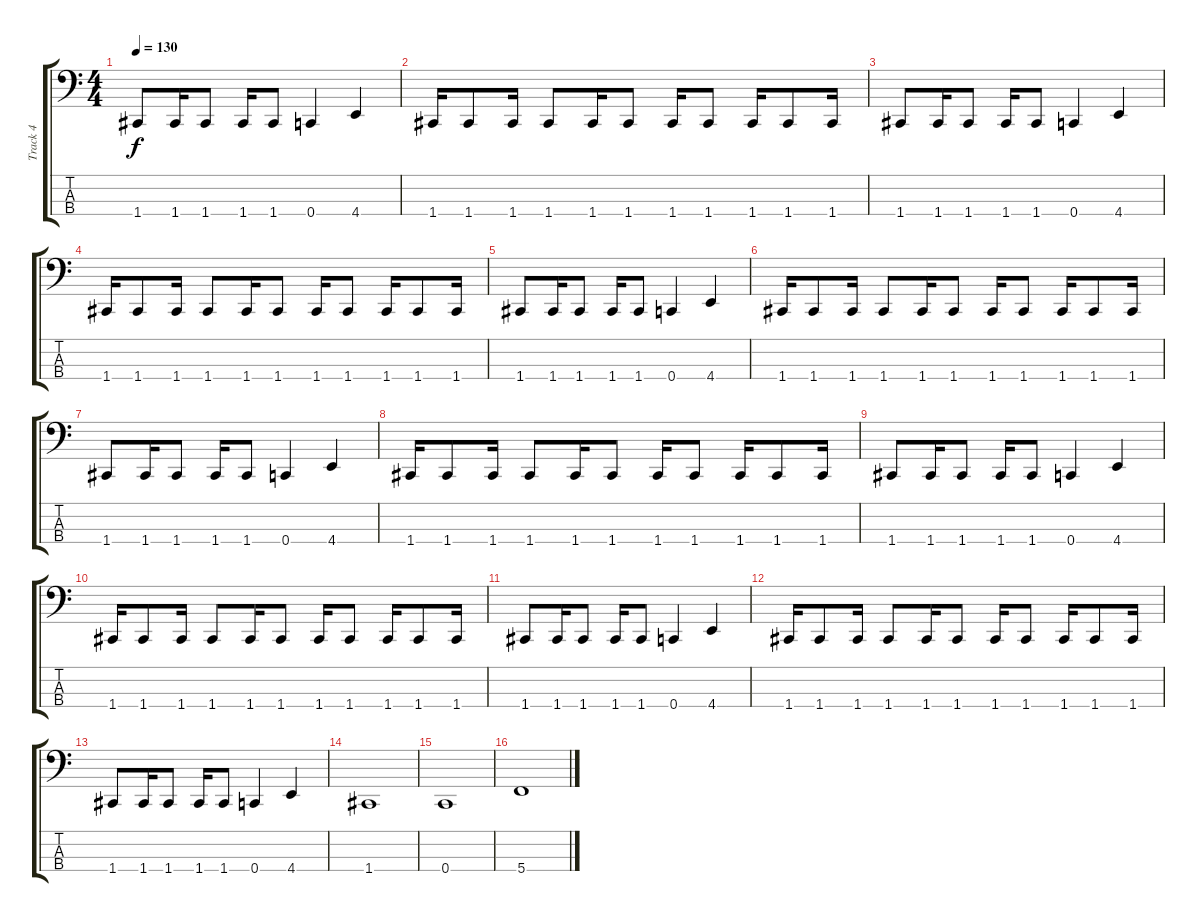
\track ("Track 4" "Track 4") {instrument electricbassfinger}
\staff {score tabs}
\tuning (F2 C2 G1 C1) {hide}
\ts (4 4)
\tempo 130
\clef f4
\ks c
1.4.8{dy f} 1.4.16 1.4.8 1.4.16 1.4.8 0.4.4 4.4.4 |
1.4.16 1.4.8 1.4.16 1.4.8 1.4.16 1.4.8 1.4.16 1.4.8 1.4.16 1.4.8 1.4.16 |
1.4.8 1.4.16 1.4.8 1.4.16 1.4.8 0.4.4 4.4.4 |
1.4.16 1.4.8 1.4.16 1.4.8 1.4.16 1.4.8 1.4.16 1.4.8 1.4.16 1.4.8 1.4.16 |
1.4.8 1.4.16 1.4.8 1.4.16 1.4.8 0.4.4 4.4.4 |
1.4.16 1.4.8 1.4.16 1.4.8 1.4.16 1.4.8 1.4.16 1.4.8 1.4.16 1.4.8 1.4.16 |
1.4.8 1.4.16 1.4.8 1.4.16 1.4.8 0.4.4 4.4.4 |
1.4.16 1.4.8 1.4.16 1.4.8 1.4.16 1.4.8 1.4.16 1.4.8 1.4.16 1.4.8 1.4.16 |
1.4.8 1.4.16 1.4.8 1.4.16 1.4.8 0.4.4 4.4.4 |
1.4.16 1.4.8 1.4.16 1.4.8 1.4.16 1.4.8 1.4.16 1.4.8 1.4.16 1.4.8 1.4.16 |
1.4.8 1.4.16 1.4.8 1.4.16 1.4.8 0.4.4 4.4.4 |
1.4.16 1.4.8 1.4.16 1.4.8 1.4.16 1.4.8 1.4.16 1.4.8 1.4.16 1.4.8 1.4.16 |
1.4.8 1.4.16 1.4.8 1.4.16 1.4.8 0.4.4 4.4.4 |
1.4.1 |
0.4.1 |
5.4.1
